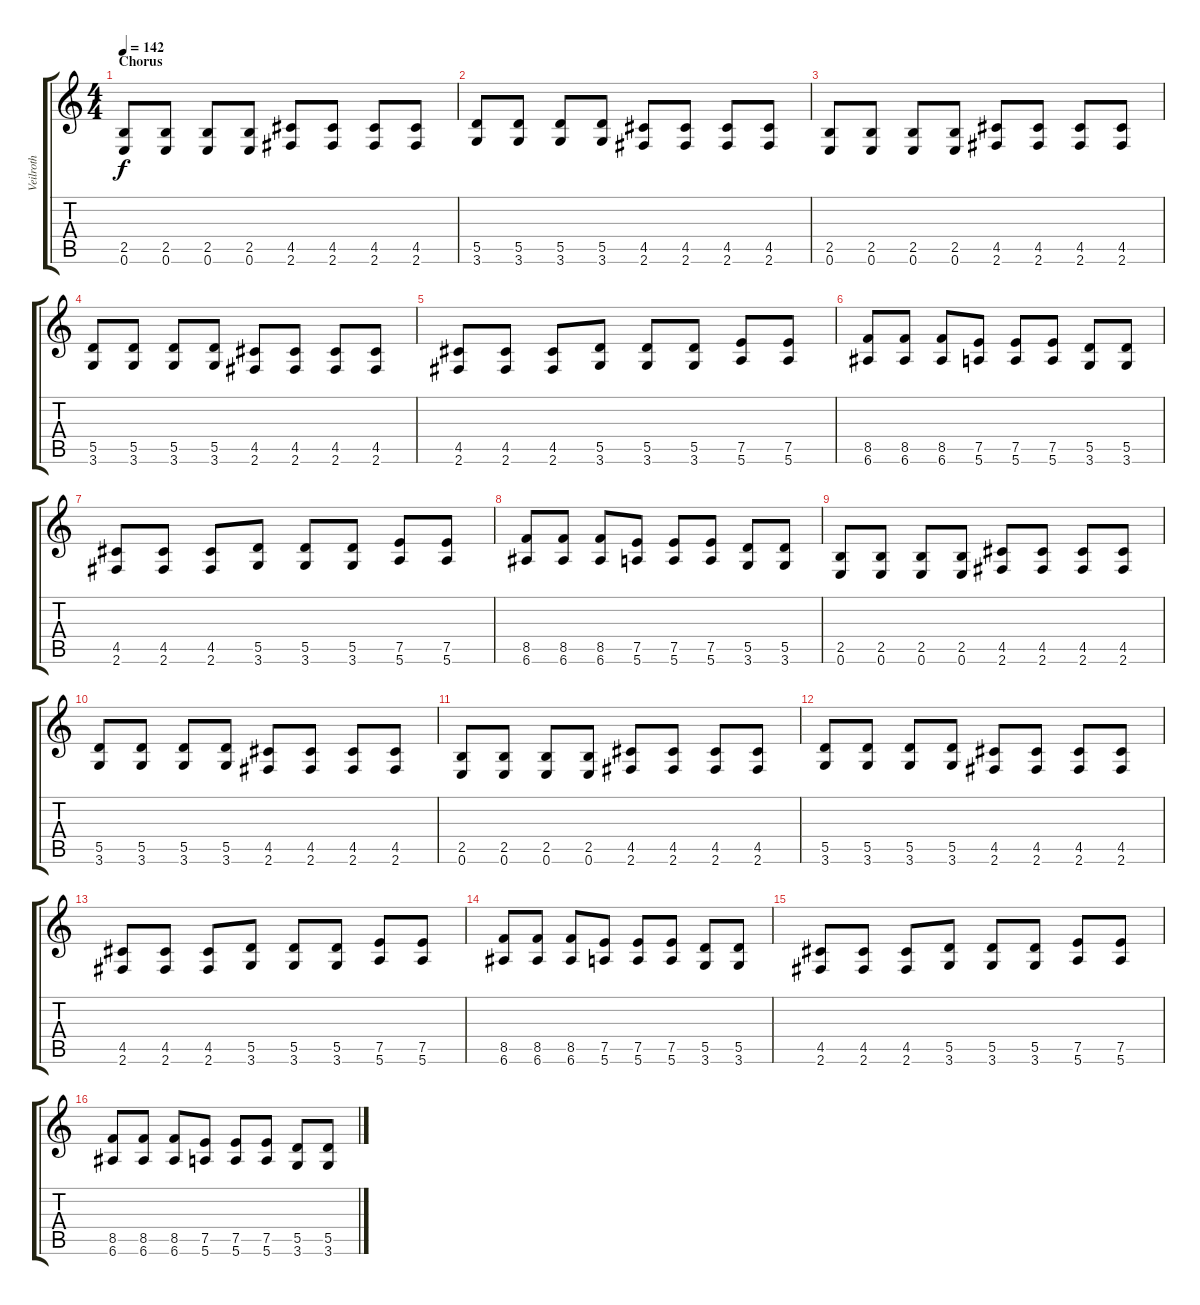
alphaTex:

\track ("Veilroth" "Veilroth") {instrument distortionguitar}
\staff {score tabs}
\tuning (E4 B3 G3 D3 A2 E2) {hide}
\ts (4 4)
\section ("" "Chorus")
\tempo 142
\clef g2
\ks c
(2.5 0.6).8{dy f} (2.5 0.6).8 (2.5 0.6).8 (2.5 0.6).8 (4.5 2.6).8 (4.5 2.6).8 (4.5 2.6).8 (4.5 2.6).8 |
(5.5 3.6).8 (5.5 3.6).8 (5.5 3.6).8 (5.5 3.6).8 (4.5 2.6).8 (4.5 2.6).8 (4.5 2.6).8 (4.5 2.6).8 |
(2.5 0.6).8 (2.5 0.6).8 (2.5 0.6).8 (2.5 0.6).8 (4.5 2.6).8 (4.5 2.6).8 (4.5 2.6).8 (4.5 2.6).8 |
(5.5 3.6).8 (5.5 3.6).8 (5.5 3.6).8 (5.5 3.6).8 (4.5 2.6).8 (4.5 2.6).8 (4.5 2.6).8 (4.5 2.6).8 |
(4.5 2.6).8 (4.5 2.6).8 (4.5 2.6).8 (5.5 3.6).8 (5.5 3.6).8 (5.5 3.6).8 (7.5 5.6).8 (7.5 5.6).8 |
(8.5 6.6).8 (8.5 6.6).8 (8.5 6.6).8 (7.5 5.6).8 (7.5 5.6).8 (7.5 5.6).8 (5.5 3.6).8 (5.5 3.6).8 |
(4.5 2.6).8 (4.5 2.6).8 (4.5 2.6).8 (5.5 3.6).8 (5.5 3.6).8 (5.5 3.6).8 (7.5 5.6).8 (7.5 5.6).8 |
(8.5 6.6).8 (8.5 6.6).8 (8.5 6.6).8 (7.5 5.6).8 (7.5 5.6).8 (7.5 5.6).8 (5.5 3.6).8 (5.5 3.6).8 |
(2.5 0.6).8 (2.5 0.6).8 (2.5 0.6).8 (2.5 0.6).8 (4.5 2.6).8 (4.5 2.6).8 (4.5 2.6).8 (4.5 2.6).8 |
(5.5 3.6).8 (5.5 3.6).8 (5.5 3.6).8 (5.5 3.6).8 (4.5 2.6).8 (4.5 2.6).8 (4.5 2.6).8 (4.5 2.6).8 |
(2.5 0.6).8 (2.5 0.6).8 (2.5 0.6).8 (2.5 0.6).8 (4.5 2.6).8 (4.5 2.6).8 (4.5 2.6).8 (4.5 2.6).8 |
(5.5 3.6).8 (5.5 3.6).8 (5.5 3.6).8 (5.5 3.6).8 (4.5 2.6).8 (4.5 2.6).8 (4.5 2.6).8 (4.5 2.6).8 |
(4.5 2.6).8 (4.5 2.6).8 (4.5 2.6).8 (5.5 3.6).8 (5.5 3.6).8 (5.5 3.6).8 (7.5 5.6).8 (7.5 5.6).8 |
(8.5 6.6).8 (8.5 6.6).8 (8.5 6.6).8 (7.5 5.6).8 (7.5 5.6).8 (7.5 5.6).8 (5.5 3.6).8 (5.5 3.6).8 |
(4.5 2.6).8 (4.5 2.6).8 (4.5 2.6).8 (5.5 3.6).8 (5.5 3.6).8 (5.5 3.6).8 (7.5 5.6).8 (7.5 5.6).8 |
(8.5 6.6).8 (8.5 6.6).8 (8.5 6.6).8 (7.5 5.6).8 (7.5 5.6).8 (7.5 5.6).8 (5.5 3.6).8 (5.5 3.6).8
